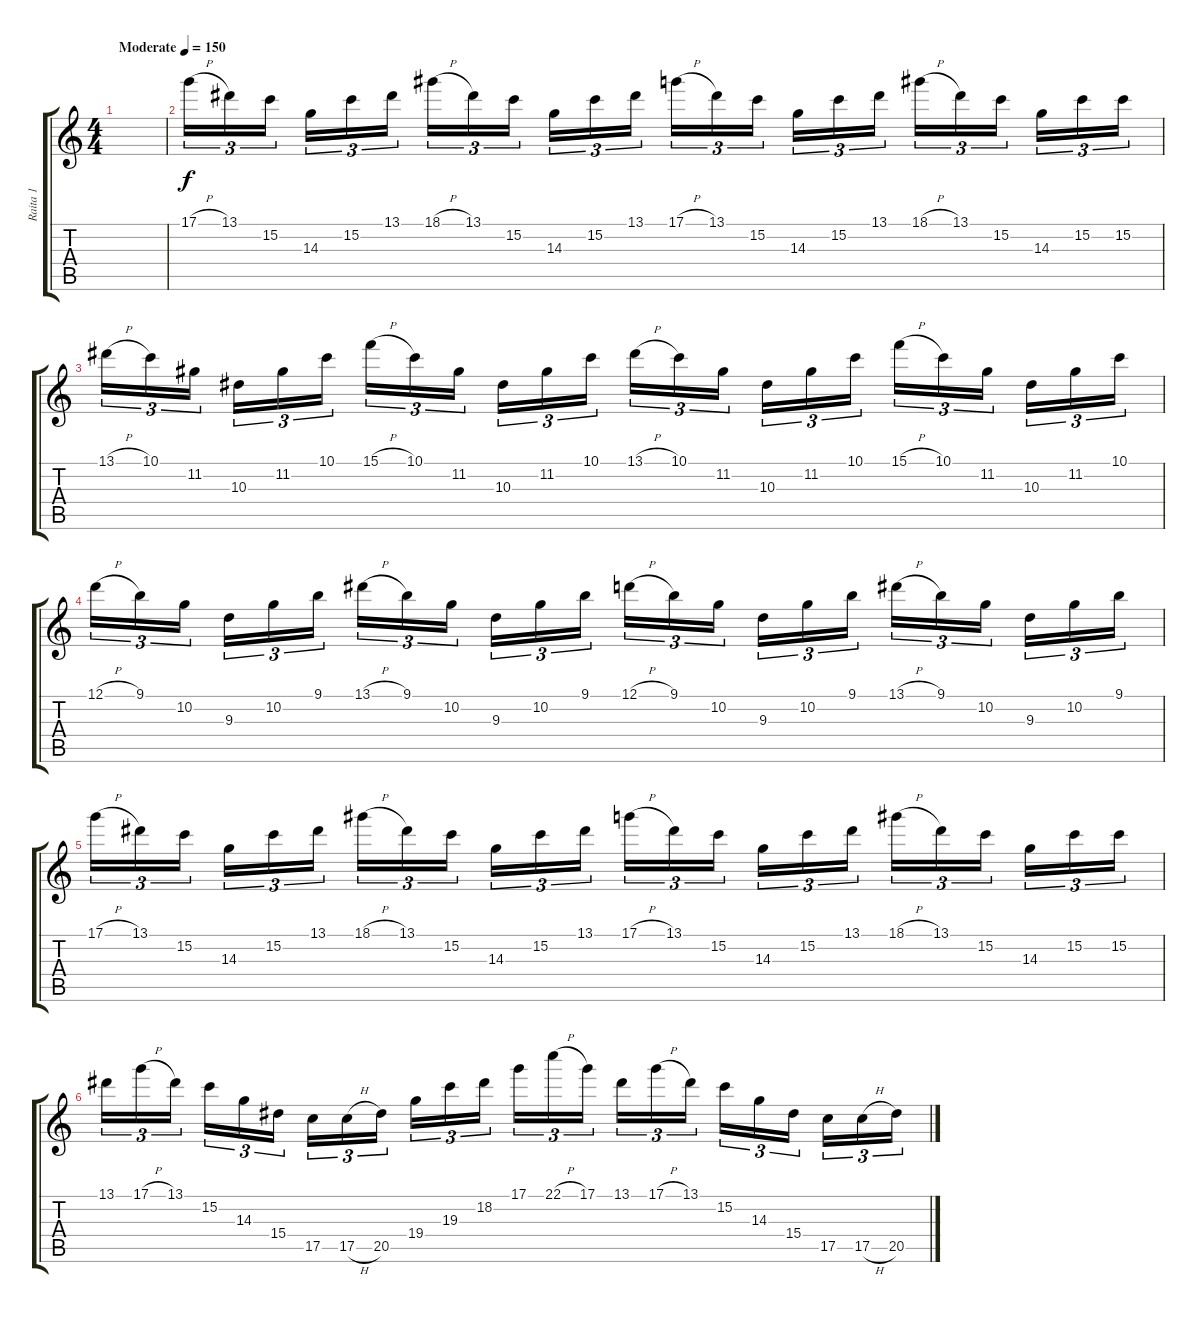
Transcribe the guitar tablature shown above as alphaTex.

\track ("Raita 1" "Raita 1") {instrument overdrivenguitar}
\staff {score tabs}
\tuning (D4 A3 F3 C3 G2 D2) {hide}
\ts (4 4)
\tempo (150 "Moderate")
\clef g2
\ks c
|
17.1{h}.16{tu (3 2)} 13.1.16{tu (3 2)} 15.2.16{tu (3 2) beam splitsecondary} 14.3.16{tu (3 2)} 15.2.16{tu (3 2)} 13.1.16{tu (3 2)} 18.1{h}.16{tu (3 2)} 13.1.16{tu (3 2)} 15.2.16{tu (3 2) beam splitsecondary} 14.3.16{tu (3 2)} 15.2.16{tu (3 2)} 13.1.16{tu (3 2)} 17.1{h}.16{tu (3 2)} 13.1.16{tu (3 2)} 15.2.16{tu (3 2) beam splitsecondary} 14.3.16{tu (3 2)} 15.2.16{tu (3 2)} 13.1.16{tu (3 2)} 18.1{h}.16{tu (3 2)} 13.1.16{tu (3 2)} 15.2.16{tu (3 2) beam splitsecondary} 14.3.16{tu (3 2)} 15.2.16{tu (3 2)} 15.2.16{tu (3 2)} |
13.1{h}.16{tu (3 2)} 10.1.16{tu (3 2)} 11.2.16{tu (3 2) beam splitsecondary} 10.3.16{tu (3 2)} 11.2.16{tu (3 2)} 10.1.16{tu (3 2)} 15.1{h}.16{tu (3 2)} 10.1.16{tu (3 2)} 11.2.16{tu (3 2) beam splitsecondary} 10.3.16{tu (3 2)} 11.2.16{tu (3 2)} 10.1.16{tu (3 2)} 13.1{h}.16{tu (3 2)} 10.1.16{tu (3 2)} 11.2.16{tu (3 2) beam splitsecondary} 10.3.16{tu (3 2)} 11.2.16{tu (3 2)} 10.1.16{tu (3 2)} 15.1{h}.16{tu (3 2)} 10.1.16{tu (3 2)} 11.2.16{tu (3 2) beam splitsecondary} 10.3.16{tu (3 2)} 11.2.16{tu (3 2)} 10.1.16{tu (3 2)} |
12.1{h}.16{tu (3 2)} 9.1.16{tu (3 2)} 10.2.16{tu (3 2) beam splitsecondary} 9.3.16{tu (3 2)} 10.2.16{tu (3 2)} 9.1.16{tu (3 2)} 13.1{h}.16{tu (3 2)} 9.1.16{tu (3 2)} 10.2.16{tu (3 2) beam splitsecondary} 9.3.16{tu (3 2)} 10.2.16{tu (3 2)} 9.1.16{tu (3 2)} 12.1{h}.16{tu (3 2)} 9.1.16{tu (3 2)} 10.2.16{tu (3 2) beam splitsecondary} 9.3.16{tu (3 2)} 10.2.16{tu (3 2)} 9.1.16{tu (3 2)} 13.1{h}.16{tu (3 2)} 9.1.16{tu (3 2)} 10.2.16{tu (3 2) beam splitsecondary} 9.3.16{tu (3 2)} 10.2.16{tu (3 2)} 9.1.16{tu (3 2)} |
17.1{h}.16{tu (3 2)} 13.1.16{tu (3 2)} 15.2.16{tu (3 2) beam splitsecondary} 14.3.16{tu (3 2)} 15.2.16{tu (3 2)} 13.1.16{tu (3 2)} 18.1{h}.16{tu (3 2)} 13.1.16{tu (3 2)} 15.2.16{tu (3 2) beam splitsecondary} 14.3.16{tu (3 2)} 15.2.16{tu (3 2)} 13.1.16{tu (3 2)} 17.1{h}.16{tu (3 2)} 13.1.16{tu (3 2)} 15.2.16{tu (3 2) beam splitsecondary} 14.3.16{tu (3 2)} 15.2.16{tu (3 2)} 13.1.16{tu (3 2)} 18.1{h}.16{tu (3 2)} 13.1.16{tu (3 2)} 15.2.16{tu (3 2) beam splitsecondary} 14.3.16{tu (3 2)} 15.2.16{tu (3 2)} 15.2.16{tu (3 2)} |
13.1.16{tu (3 2)} 17.1{h}.16{tu (3 2)} 13.1.16{tu (3 2) beam splitsecondary} 15.2.16{tu (3 2)} 14.3.16{tu (3 2)} 15.4.16{tu (3 2)} 17.5.16{tu (3 2)} 17.5{h}.16{tu (3 2)} 20.5.16{tu (3 2) beam splitsecondary} 19.4.16{tu (3 2)} 19.3.16{tu (3 2)} 18.2.16{tu (3 2)} 17.1.16{tu (3 2)} 22.1{h}.16{tu (3 2)} 17.1.16{tu (3 2) beam splitsecondary} 13.1.16{tu (3 2)} 17.1{h}.16{tu (3 2)} 13.1.16{tu (3 2)} 15.2.16{tu (3 2)} 14.3.16{tu (3 2)} 15.4.16{tu (3 2) beam splitsecondary} 17.5.16{tu (3 2)} 17.5{h}.16{tu (3 2)} 20.5.16{tu (3 2)}
